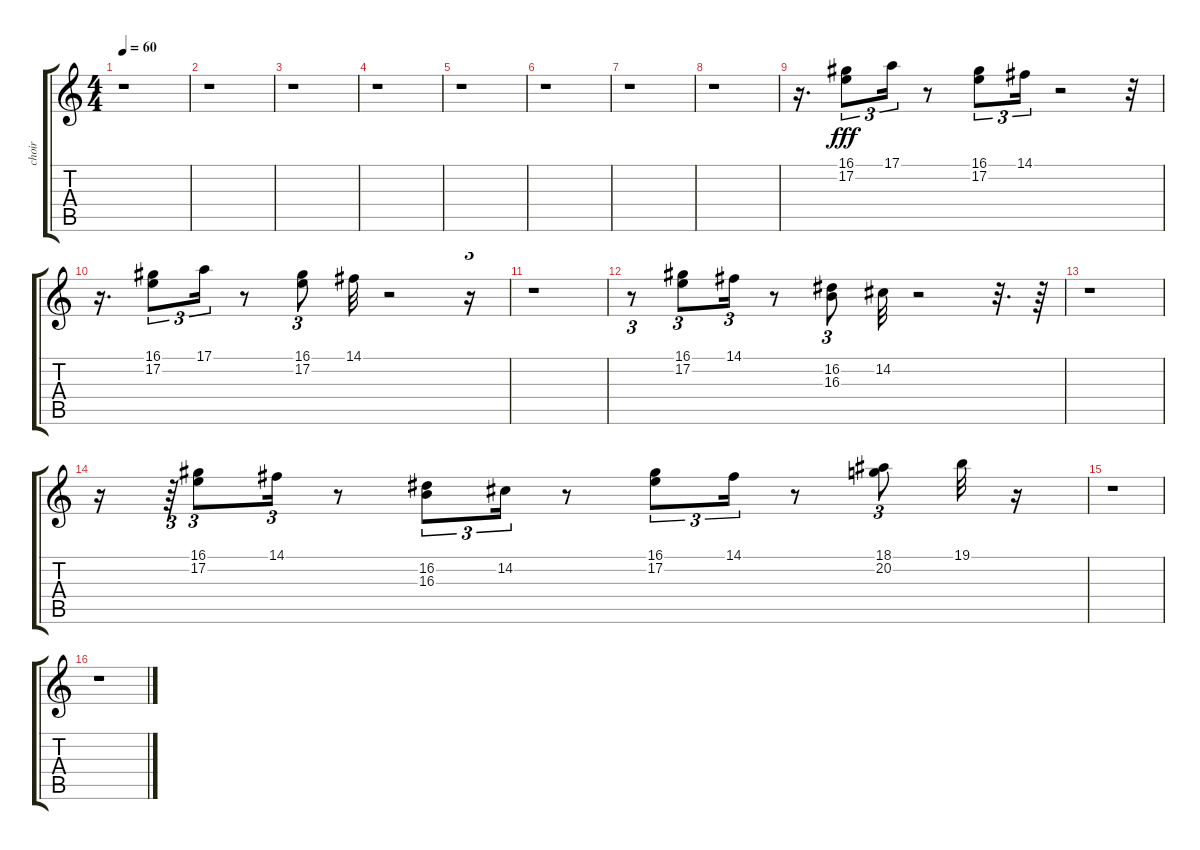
\track ("choir   " "choir   ") {instrument choiraahs}
\staff {score tabs}
\tuning (E4 B3 G3 D3 A2 E2) {hide}
\ts (4 4)
\tempo 60
\clef g2
\ks c
r.1{dy fff} |
r.1 |
r.1 |
r.1 |
r.1 |
r.1 |
r.1 |
r.1 |
r.16{d} (16.1 17.2).8{tu (3 2)} 17.1.16{tu (3 2)} r.8 (16.1 17.2).8{tu (3 2)} 14.1.16{tu (3 2)} r.2 r.32 |
r.16{d} (16.1 17.2).8{tu (3 2)} 17.1.16{tu (3 2)} r.8 (16.1 17.2).8{tu (3 2)} 14.1.32 r.2 r.16{tu (3 2)} |
r.1 |
r.8{tu (3 2)} (16.1 17.2).8{tu (3 2)} 14.1.16{tu (3 2)} r.8 (16.2 16.3).8{tu (3 2)} 14.2.32 r.2 r.32{d} r.64 |
r.1 |
r.16 r.64{tu (3 2)} (16.1 17.2).8{tu (3 2)} 14.1.16{tu (3 2)} r.8 (16.2 16.3).8{tu (3 2)} 14.2.16{tu (3 2)} r.8 (16.1 17.2).8{tu (3 2)} 14.1.16{tu (3 2)} r.8 (18.1 20.2).8{tu (3 2)} 19.1.32 r.16 |
r.1 |
r.1
